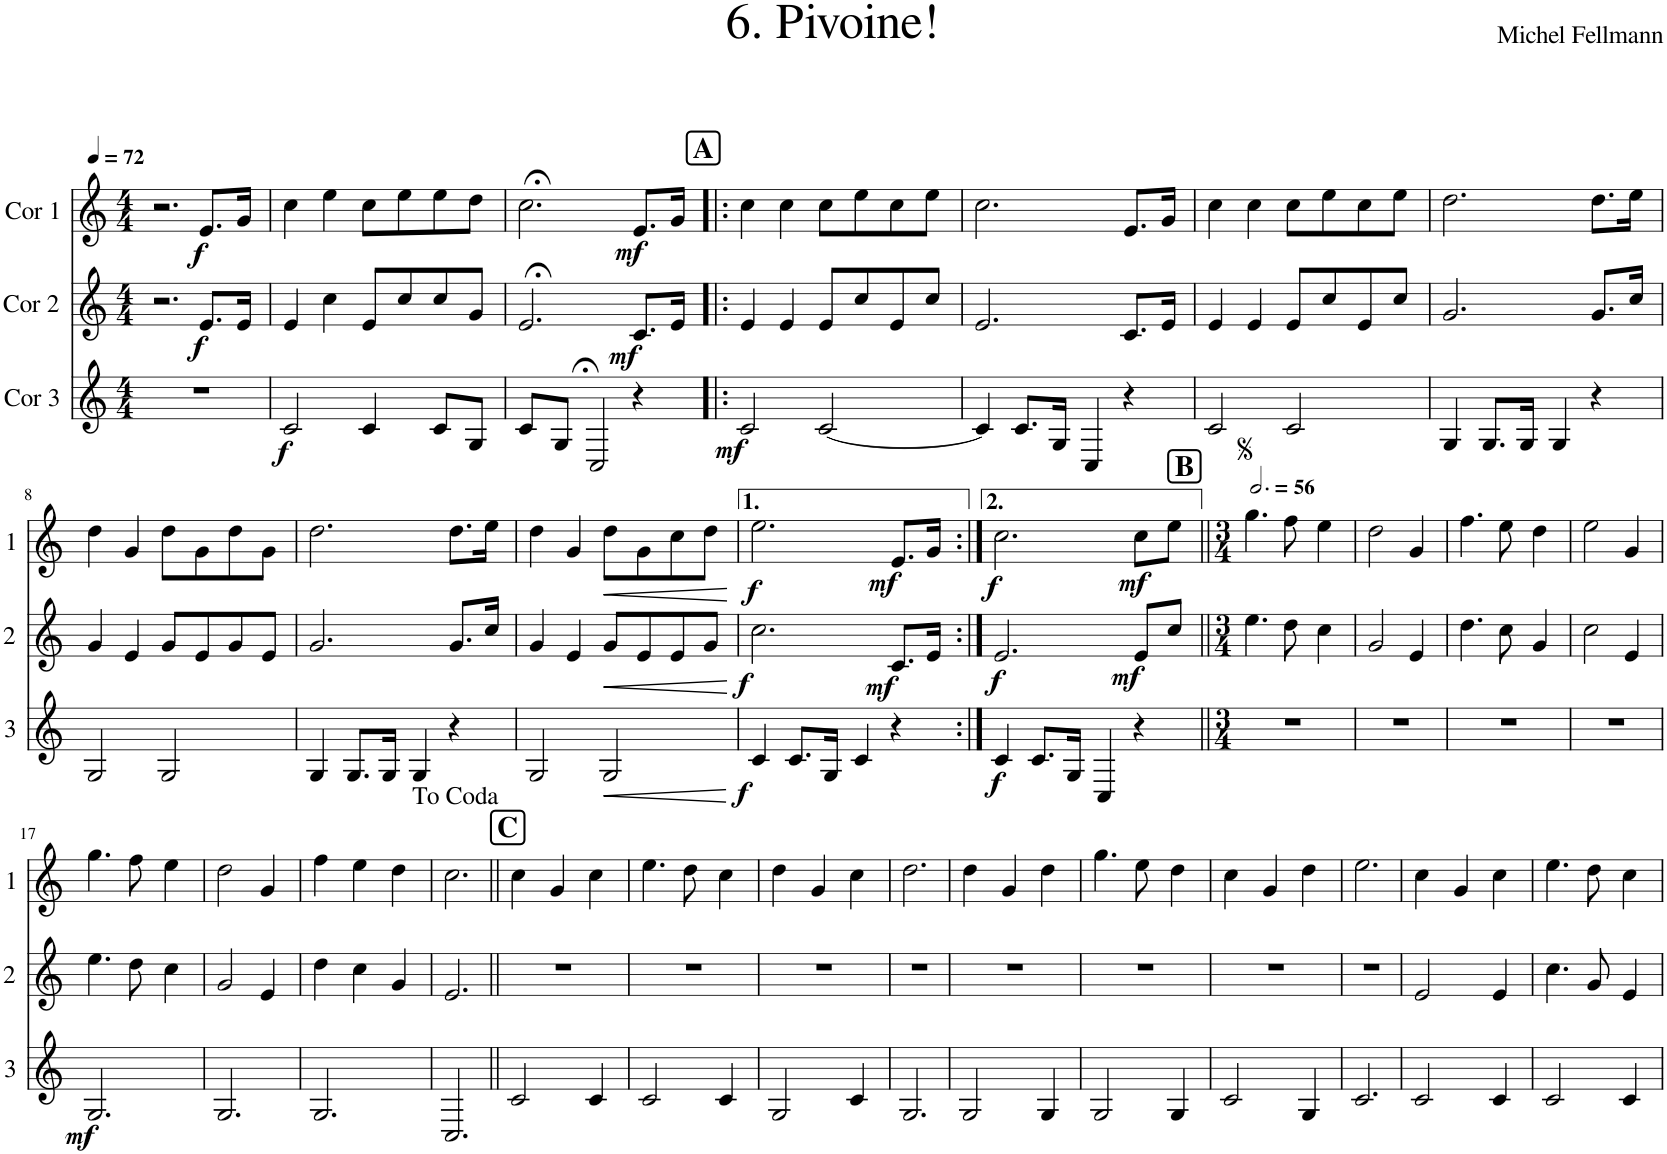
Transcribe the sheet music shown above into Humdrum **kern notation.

**kern	**dynam	**kern	**dynam	**kern	**dynam
*part3	*part3	*part2	*part2	*part1	*part1
*staff3	*staff3	*staff2	*staff2	*staff1	*staff1
*I"Cor 3	*	*I"Cor 2	*	*I"Cor 1	*
*clefG2	*	*clefG2	*	*clefG2	*
*Trd4c7	*	*Trd4c7	*	*Trd4c7	*
*k[]	*	*k[]	*	*k[]	*
*M4/4	*	*M4/4	*	*M4/4	*
*MM72	*	*MM72	*	*MM72	*
=1	=1	=1	=1	=1	=1
1r	.	2.r	.	2.r	.
!	!	!	!LO:DY:b	!	!LO:DY:b
.	.	8.e/L	f	8.e/L	f
.	.	16e/Jk	.	16g/Jk	.
=2	=2	=2	=2	=2	=2
!	!LO:DY:b	!	!	!	!
2c/	f	4e/	.	4cc\	.
.	.	4cc\	.	4ee\	.
4c/	.	8e/L	.	8cc\L	.
.	.	8cc/	.	8ee\	.
8c/L	.	8cc/	.	8ee\	.
8G/J	.	8g/J	.	8dd\J	.
=3	=3	=3	=3	=3	=3
8c;</L	.	2.e;</	.	2.cc;<\	.
8G/J	.	.	.	.	.
2C/	.	.	.	.	.
!	!	!	!LO:DY:b	!	!LO:DY:b
4r	.	8.c/L	mf	8.e/L	mf
.	.	16e/Jk	.	16g/Jk	.
!!LO:REH:place=s1:a:B:cj:fs=14:t=A
=4!|:	=4!|:	=4!|:	=4!|:	=4!|:	=4!|:
!	!LO:DY:b	!	!	!	!
2c/	mf	4e/	.	4cc\	.
.	.	4e/	.	4cc\	.
[2c/	.	8e/L	.	8cc\L	.
.	.	8cc/	.	8ee\	.
.	.	8e/	.	8cc\	.
.	.	8cc/J	.	8ee\J	.
=5	=5	=5	=5	=5	=5
4c/]	.	2.e/	.	2.cc\	.
8.c/L	.	.	.	.	.
16G/Jk	.	.	.	.	.
4C/	.	.	.	.	.
4r	.	8.c/L	.	8.e/L	.
.	.	16e/Jk	.	16g/Jk	.
=6	=6	=6	=6	=6	=6
2c/	.	4e/	.	4cc\	.
.	.	4e/	.	4cc\	.
2c/	.	8e/L	.	8cc\L	.
.	.	8cc/	.	8ee\	.
.	.	8e/	.	8cc\	.
.	.	8cc/J	.	8ee\J	.
=7	=7	=7	=7	=7	=7
4G/	.	2.g/	.	2.dd\	.
8.G/L	.	.	.	.	.
16G/Jk	.	.	.	.	.
4G/	.	.	.	.	.
4r	.	8.g/L	.	8.dd\L	.
.	.	16cc/Jk	.	16ee\Jk	.
!!LO:LB:g=z
=8	=8	=8	=8	=8	=8
2G/	.	4g/	.	4dd\	.
.	.	4e/	.	4g/	.
2G/	.	8g/L	.	8dd\L	.
.	.	8e/	.	8g\	.
.	.	8g/	.	8dd\	.
.	.	8e/J	.	8g\J	.
=9	=9	=9	=9	=9	=9
4G/	.	2.g/	.	2.dd\	.
8.G/L	.	.	.	.	.
16G/Jk	.	.	.	.	.
4G/	.	.	.	.	.
4r	.	8.g/L	.	8.dd\L	.
.	.	16cc/Jk	.	16ee\Jk	.
=10	=10	=10	=10	=10	=10
2G/	.	4g/	.	4dd\	.
.	.	4e/	.	4g/	.
!	!LO:HP:b	!	!LO:HP:b	!	!LO:HP:b
2G/	<	8g/L	<	8dd\L	<
.	.	8e/	.	8g\	.
.	.	8e/	.	8cc\	.
.	.	8g/J	.	8dd\J	.
.	[	.	[	.	[
=11	=11	=11	=11	=11	=11
!	!LO:DY:b	!	!LO:DY:b	!	!LO:DY:b
4c/	f	2.cc\	f	2.ee\	f
8.c/L	.	.	.	.	.
16G/Jk	.	.	.	.	.
4c/	.	.	.	.	.
!	!	!	!LO:DY:b	!	!LO:DY:b
4r	.	8.c/L	mf	8.e/L	mf
.	.	16e/Jk	.	16g/Jk	.
=12:|!	=12:|!	=12:|!	=12:|!	=12:|!	=12:|!
!	!LO:DY:b	!	!LO:DY:b	!	!LO:DY:b
4c/	f	2.e/	f	2.cc\	f
8.c/L	.	.	.	.	.
16G/Jk	.	.	.	.	.
4C/	.	.	.	.	.
!	!	!	!LO:DY:b	!	!LO:DY:b
4r	.	8e/L	mf	8cc\L	mf
.	.	8cc/J	.	8ee\J	.
=13||	=13||	=13||	=13||	=13||	=13||
!!LO:REH:place=s1:a:B:cj:fs=14:t=B
*M3/4	*	*M3/4	*	*M3/4	*
*	*	*	*	*MM168	*
2.r	.	4.ee\	.	4.gg\	.
.	.	8dd\	.	8ff\	.
.	.	4cc\	.	4ee\	.
=14	=14	=14	=14	=14	=14
2.r	.	2g/	.	2dd\	.
.	.	4e/	.	4g/	.
=15	=15	=15	=15	=15	=15
2.r	.	4.dd\	.	4.ff\	.
.	.	8cc\	.	8ee\	.
.	.	4g/	.	4dd\	.
=16	=16	=16	=16	=16	=16
2.r	.	2cc\	.	2ee\	.
.	.	4e/	.	4g/	.
!!LO:LB:g=z
=17	=17	=17	=17	=17	=17
!	!LO:DY:b	!	!	!	!
2.G/	mf	4.ee\	.	4.gg\	.
.	.	8dd\	.	8ff\	.
.	.	4cc\	.	4ee\	.
=18	=18	=18	=18	=18	=18
2.G/	.	2g/	.	2dd\	.
.	.	4e/	.	4g/	.
=19	=19	=19	=19	=19	=19
2.G/	.	4dd\	.	4ff\	.
.	.	4cc\	.	4ee\	.
.	.	4g/	.	4dd\	.
=20	=20	=20	=20	=20	=20
2.C/	.	2.e/	.	2.cc\	.
!!LO:REH:place=s1:a:B:cj:fs=14:t=C
=21||	=21||	=21||	=21||	=21||	=21||
2c/	.	2.r	.	4cc\	.
.	.	.	.	4g/	.
4c/	.	.	.	4cc\	.
=22	=22	=22	=22	=22	=22
2c/	.	2.r	.	4.ee\	.
.	.	.	.	8dd\	.
4c/	.	.	.	4cc\	.
=23	=23	=23	=23	=23	=23
2G/	.	2.r	.	4dd\	.
.	.	.	.	4g/	.
4c/	.	.	.	4cc\	.
=24	=24	=24	=24	=24	=24
2.G/	.	2.r	.	2.dd\	.
=25	=25	=25	=25	=25	=25
2G/	.	2.r	.	4dd\	.
.	.	.	.	4g/	.
4G/	.	.	.	4dd\	.
=26	=26	=26	=26	=26	=26
2G/	.	2.r	.	4.gg\	.
.	.	.	.	8ee\	.
4G/	.	.	.	4dd\	.
=27	=27	=27	=27	=27	=27
2c/	.	2.r	.	4cc\	.
.	.	.	.	4g/	.
4G/	.	.	.	4dd\	.
=28	=28	=28	=28	=28	=28
2.c/	.	2.r	.	2.ee\	.
=29	=29	=29	=29	=29	=29
2c/	.	2e/	.	4cc\	.
.	.	.	.	4g/	.
4c/	.	4e/	.	4cc\	.
=30	=30	=30	=30	=30	=30
2c/	.	4.cc\	.	4.ee\	.
.	.	8g/	.	8dd\	.
4c/	.	4e/	.	4cc\	.
=	=	=	=	=	=
*-	*-	*-	*-	*-	*-
